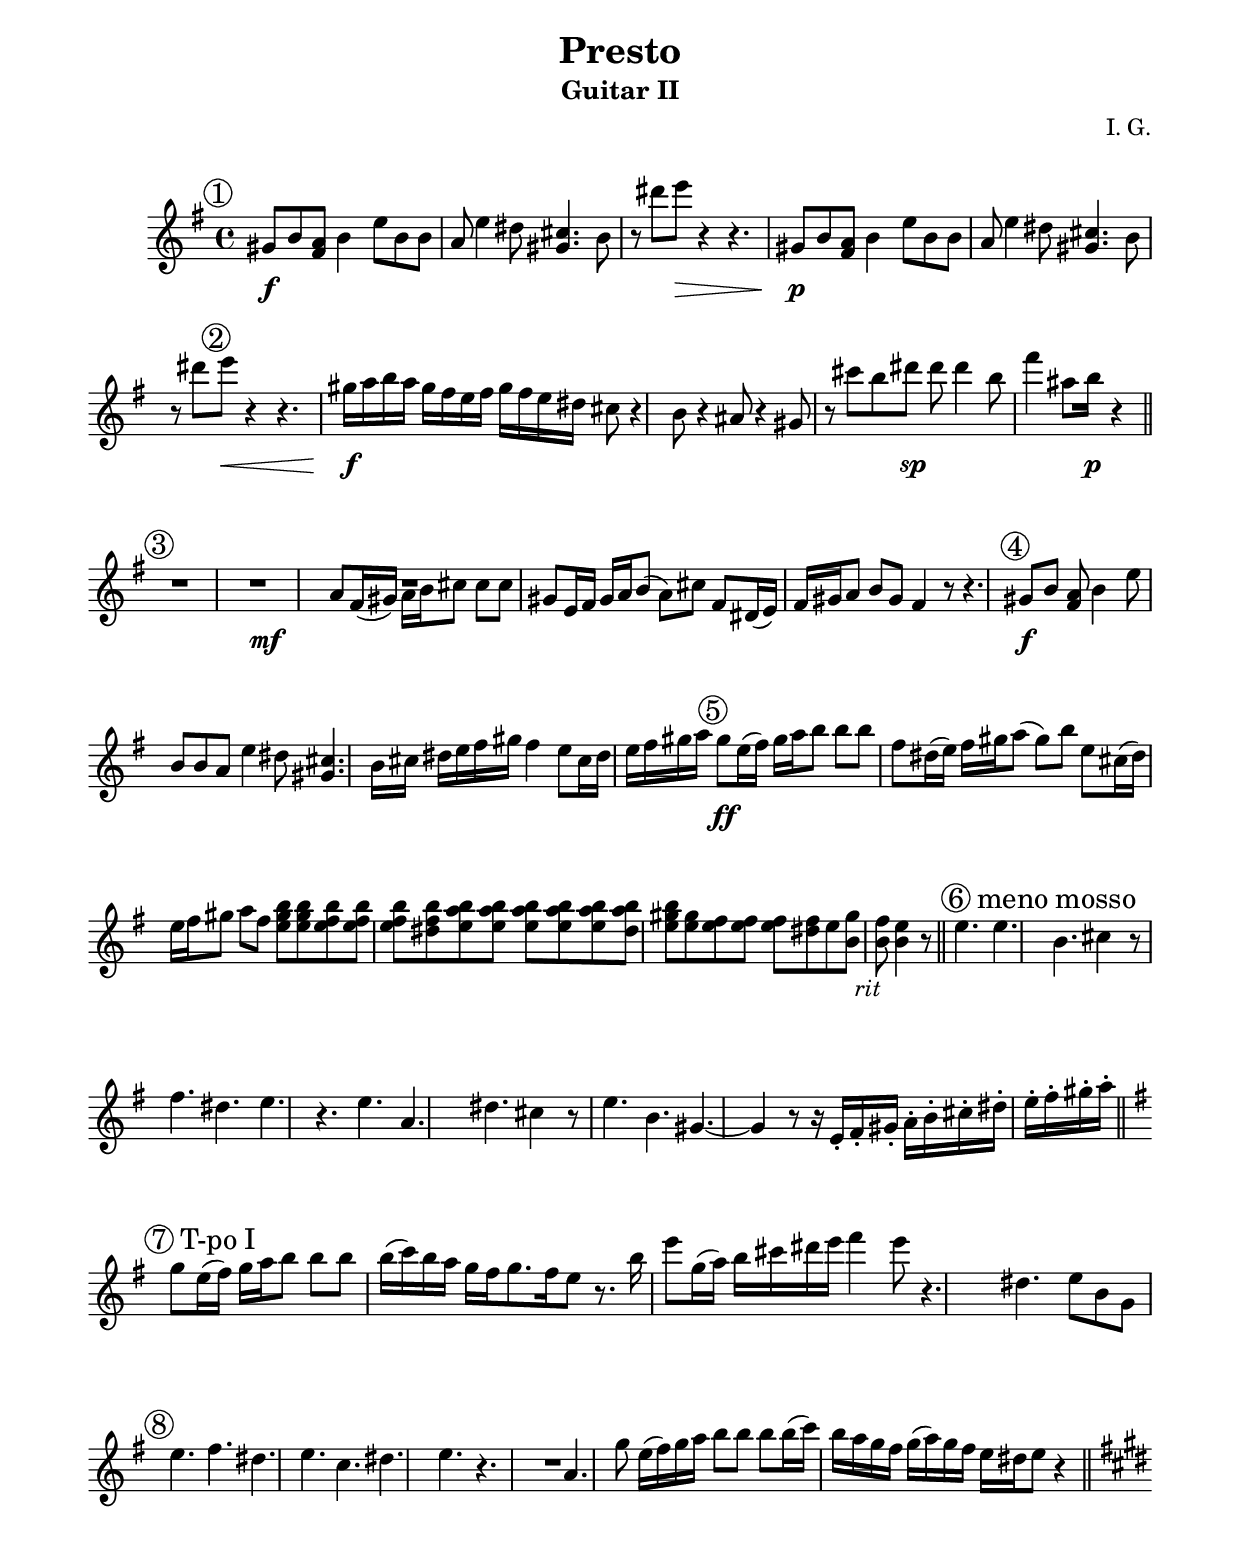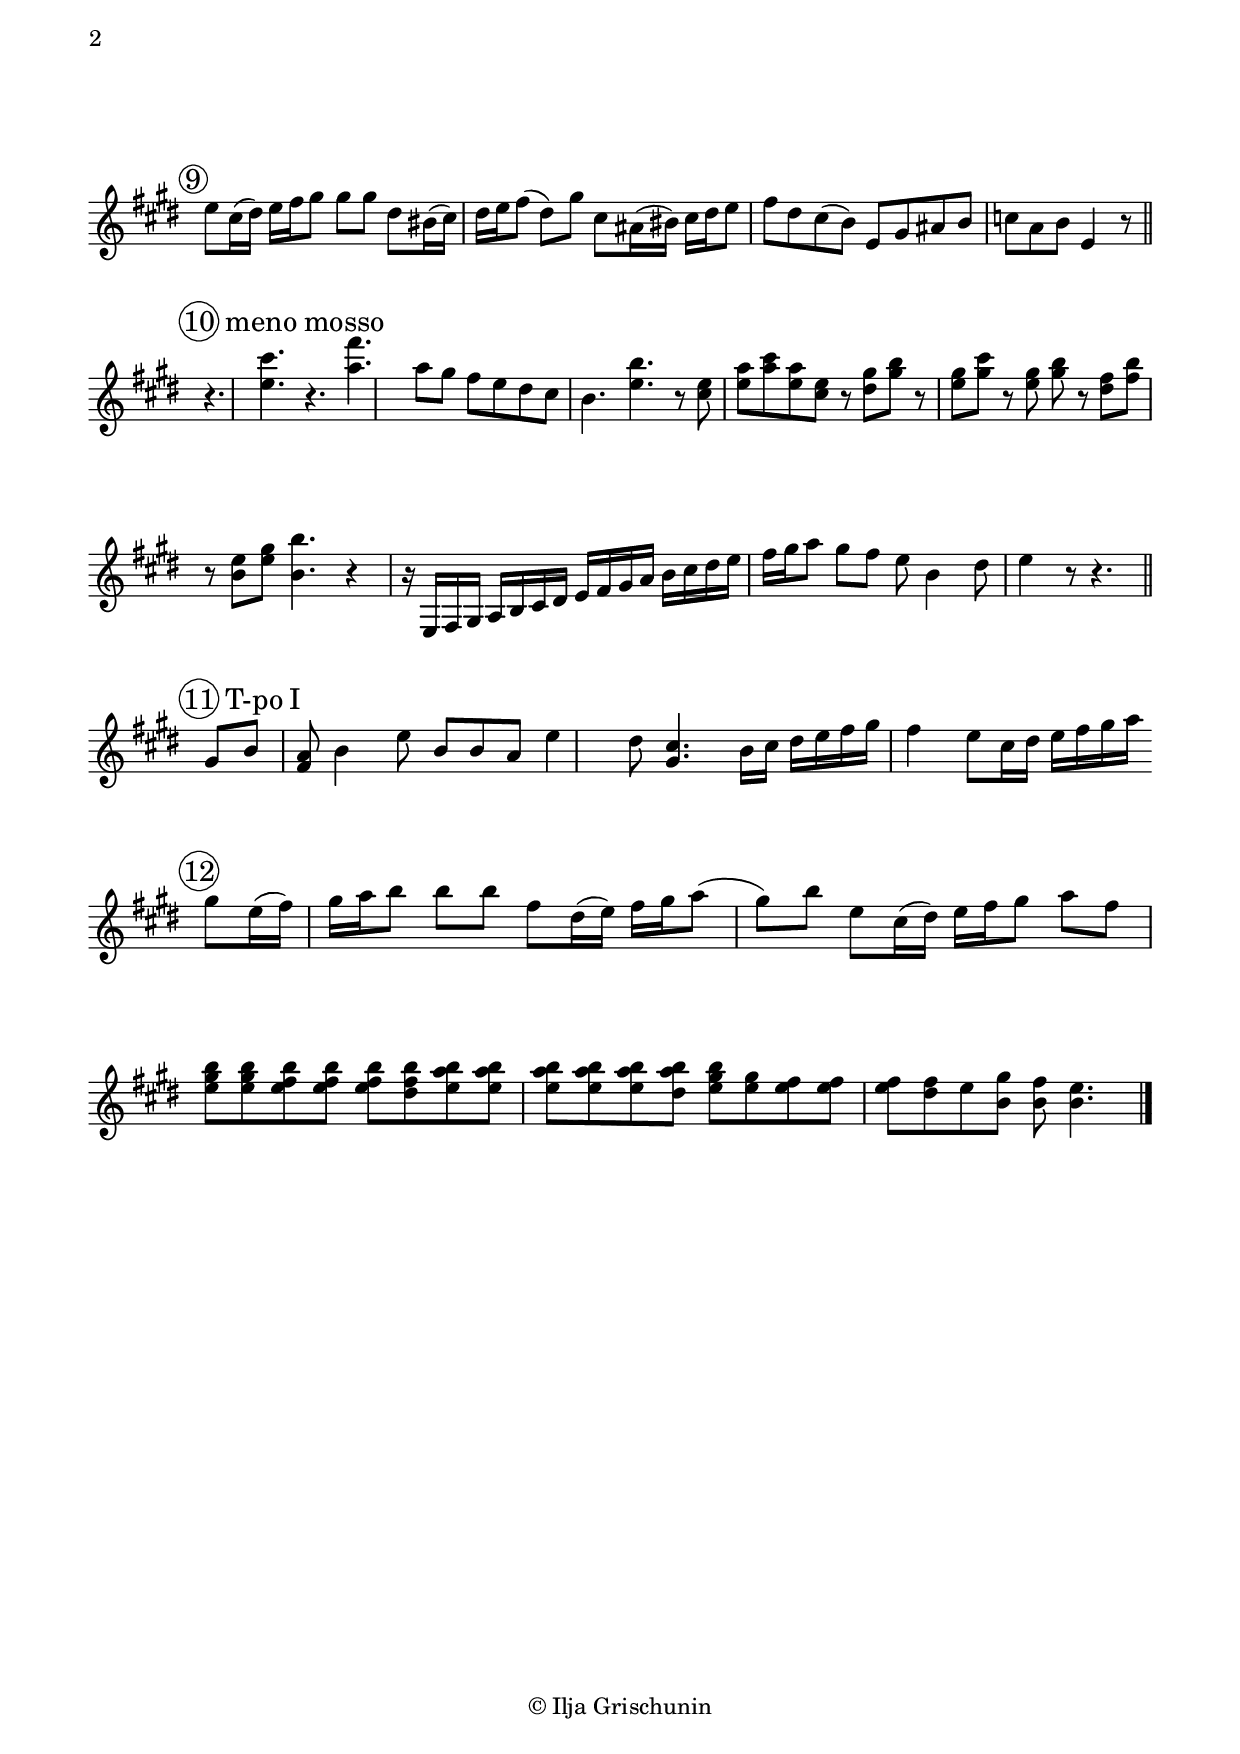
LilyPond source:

\version "2.19.15"
%\version "2.18.0"

\language "deutsch"

\header {
  title = "Presto"
  subtitle ="Guitar II"
  composer = "I. G."
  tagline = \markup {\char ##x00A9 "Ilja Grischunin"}
}

\paper {
  #(set-paper-size "a4")
  top-system-spacing.basic-distance = #25
  top-markup-spacing.basic-distance = #8
  markup-system-spacing.basic-distance = #26
  system-system-spacing.basic-distance = #20
  last-bottom-spacing.basic-distance = #25
  left-margin = 15
  right-margin = 15
  %two-sided = ##t
  %inner-margin = 25
  %outer-margin = 15
}

\layout {
  indent =  1\cm
  \context {
    \Score
    \remove "Bar_number_engraver"
  }
}
\include "global.ly"
dynamic = 
%\relative
{
  s2.*3\f s2\> s8. s16\! s2.*3\p s2\< s8. s16\!
  s2.*3\f s8 s8\sp s2 s4. s4.\p s2. s2.*5\mf s2.*4\f
  s2.*6\ff s8. s16^\markup { \italic rit }
}

guitarTwo = 
\relative
{
  \global
  \mark \markup {\circle 1}
  gis'8  h <fis a> h4 e8 h h a e'4 dis8 <gis, cis>4. h8 r8 dis' e r4 r4.
  gis,,8 h <fis a> h4 e8 h h a e'4 dis8 <gis, cis>4. h8 r8 dis'
  \mark \markup {\circle 2}
  e r4 r4.
  gis,16 a h a gis fis e fis gis fis e dis cis8 r4 h8 r4 ais8 r4 gis8 r cis'
  h dis dis dis4 h8 fis'4 ais,8 h r4
  \bar "||"
  \break
  \mark \markup {\circle 3}
  R2.*2 a,8 fis16( gis) a h cis8 cis cis gis e16 fis gis a h8( a) cis
  fis, dis16( e) fis gis a8 h gis fis4 r8 r4.
  \mark \markup {\circle 4}
  gis8 h <fis a> h4 e8 h h a e'4 dis8 <gis, cis>4. h16 cis dis e fis gis
  fis4 e8 cis16 dis e fis gis a
  \mark \markup {\circle 5}
  gis8 e16( fis) gis a h8 h h
  fis dis16( e) fis gis a8( gis) h e, cis16( dis) e fis gis8 a fis
  <e gis h> q <e fis h> q q <dis fis h><e a h> q q q q <dis a' h>
  <e gis h><e gis><e fis> q q <dis fis> e <h gis'><h fis'><h e>4 r8
  \bar "||"
  \once \override Score.RehearsalMark.self-alignment-X = #LEFT
  \mark \markup {\circle 6 meno mosso}
  e4. e h cis4 r8 fis4. dis e r e a, dis cis4 r8 e4. h gis~ gis4 r8
  r16 e-. fis-. gis-. a-. h-. cis-. dis-. e-. fis-. gis-. a-.
  \bar "||"
  \break
  \key e \minor
  \once \override Score.RehearsalMark.self-alignment-X = #LEFT
  \mark \markup {\circle 7 T-po I}
  g8 e16( fis) g a h8 h h h16( c) h a g fis g8. fis16 e8
  r8. h'16 e8 g,16( a) h cis dis e
  fis4 e8 r4. dis, e8 h g
  \mark \markup {\circle 8}
  e'4. fis dis e c dis e r R2. a,4. g'8 e16( fis) g a h8 h h h16( c) h a g fis
  g( a) g fis e dis e8 r4
  \bar "||"
  \break
  \key e \major
  \mark \markup {\circle 9}
  e8 cis16( dis) e fis gis8 gis gis dis8 his16( cis) dis e fis8( dis) gis
  cis, ais16( his) cis dis e8 fis dis cis( h) e, gis ais h c a h e,4 r8
  \bar "||"
  \break
  \once \override Score.RehearsalMark.self-alignment-X = #LEFT
  \mark \markup {\circle 10 meno mosso}
  r4. <e' cis'> r <a fis'> a8 gis fis e dis cis h4. <e h'>
  r8<cis e><e a><a cis><e a><cis e> r <dis gis><gis h> r <e gis><gis cis>
  r <e gis><gis h> r <dis fis><fis h> r <h, e><e gis><h h'>4.
  r4 r16 e,,16 fis gis a h cis dis e fis gis a h cis dis e fis gis a8
  gis fis e h4 dis8 e4 r8 r4.
  \bar "||"
  \break
  \once \override Score.RehearsalMark.self-alignment-X = #LEFT
  \mark \markup {\circle 11 T-po I}
  gis,8 h <fis a> h4 e8 h h a e'4 dis8 <gis, cis>4. h16 cis dis e fis gis
  fis4 e8 cis16 dis e fis gis a
  \tag #'Part {\break}
  \mark \markup {\circle 12}
  gis8 e16( fis) gis a h8 h h
  fis dis16( e) fis gis a8( gis) h e, cis16( dis) e fis gis8 a fis
  <e gis h> q <e fis h> q q <dis fis h><e a h> q q q q <dis a' h>
  <e gis h><e gis><e fis> q q <dis fis> e <h gis'><h fis'><h e>4.
  \bar "|."
}

\score {
  <<
    \new Staff \guitarTwo
    \new Dynamics \dynamic
  >>
}